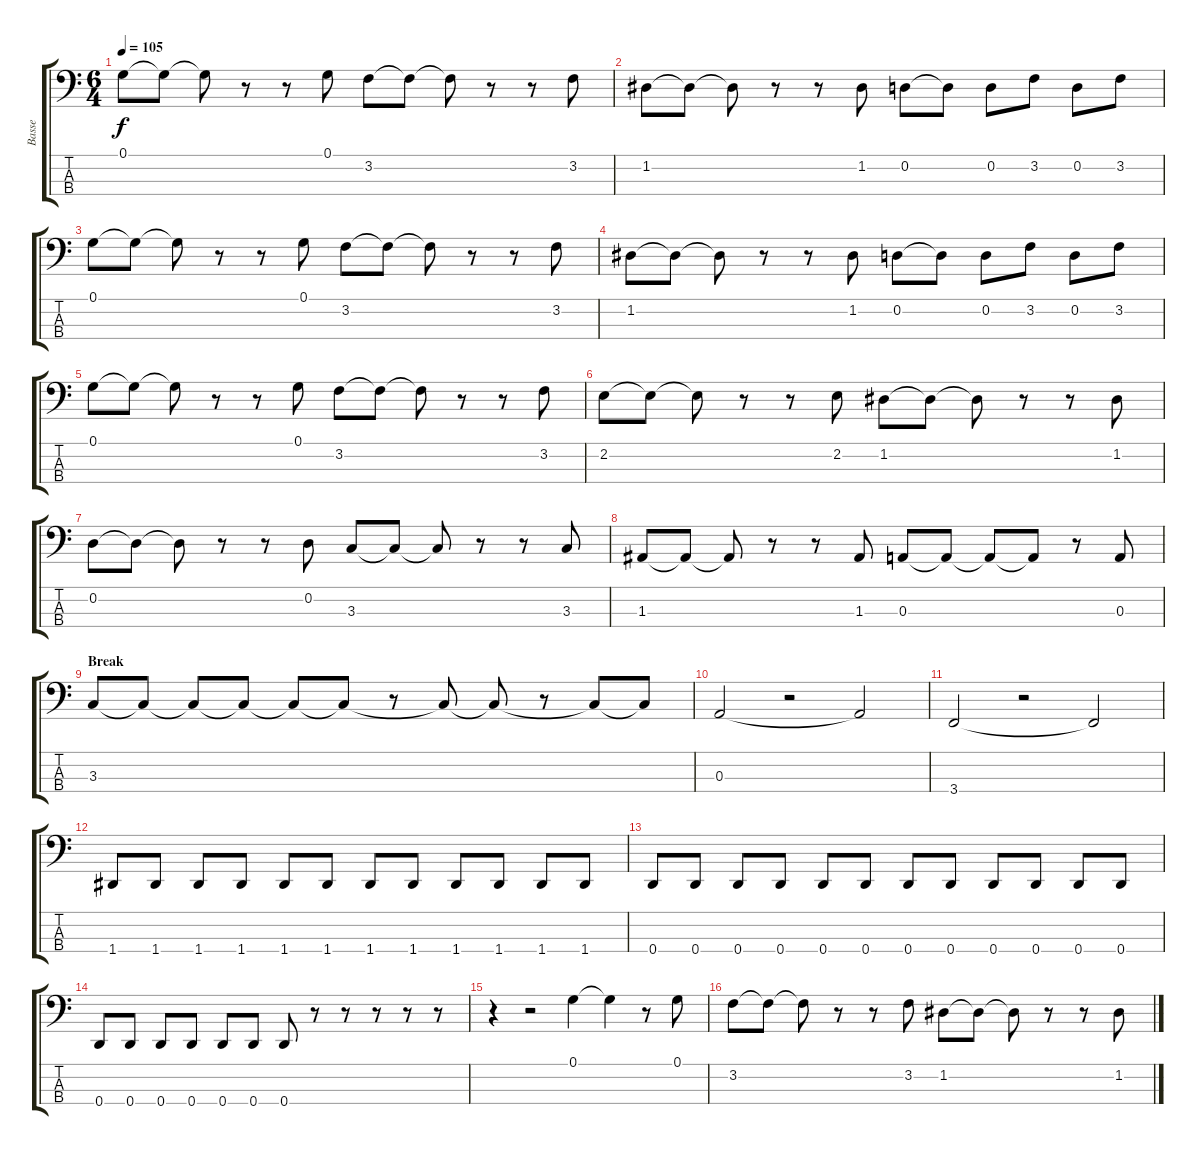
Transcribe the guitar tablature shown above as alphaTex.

\track ("Basse" "Basse") {instrument acousticbass}
\staff {score tabs}
\tuning (G2 D2 A1 D1) {hide}
\ts (6 4)
\tempo 105
\clef f4
\ks c
0.1.8{dy f instrument lead8bassandlead} 0.1{t}.8 0.1{t}.8 r.8 r.8 0.1.8 3.2.8 3.2{t}.8 3.2{t}.8 r.8 r.8 3.2.8 |
1.2.8 1.2{t}.8 1.2{t}.8 r.8 r.8 1.2.8 0.2.8 0.2{t}.8 0.2.8 3.2.8 0.2.8 3.2.8 |
0.1.8 0.1{t}.8 0.1{t}.8 r.8 r.8 0.1.8 3.2.8 3.2{t}.8 3.2{t}.8 r.8 r.8 3.2.8 |
1.2.8 1.2{t}.8 1.2{t}.8 r.8 r.8 1.2.8 0.2.8 0.2{t}.8 0.2.8 3.2.8 0.2.8 3.2.8 |
0.1.8 0.1{t}.8 0.1{t}.8 r.8 r.8 0.1.8 3.2.8 3.2{t}.8 3.2{t}.8 r.8 r.8 3.2.8 |
2.2.8 2.2{t}.8 2.2{t}.8 r.8 r.8 2.2.8 1.2.8 1.2{t}.8 1.2{t}.8 r.8 r.8 1.2.8 |
0.2.8 0.2{t}.8 0.2{t}.8 r.8 r.8 0.2.8 3.3.8 3.3{t}.8 3.3{t}.8 r.8 r.8 3.3.8 |
1.3.8 1.3{t}.8 1.3{t}.8 r.8 r.8 1.3.8 0.3.8 0.3{t}.8 0.3{t}.8 0.3{t}.8 r.8 0.3.8 |
\section ("" "Break")
3.3.8 3.3{t}.8 3.3{t}.8 3.3{t}.8 3.3{t}.8 3.3{t}.8 r.8 3.3{t}.8 3.3{t}.8 r.8 3.3{t}.8 3.3{t}.8 |
0.3.2 r.2 0.3{t}.2 |
3.4.2 r.2 3.4{t}.2 |
1.4.8 1.4.8 1.4.8 1.4.8 1.4.8 1.4.8 1.4.8 1.4.8 1.4.8 1.4.8 1.4.8 1.4.8 |
0.4.8 0.4.8 0.4.8 0.4.8 0.4.8 0.4.8 0.4.8 0.4.8 0.4.8 0.4.8 0.4.8 0.4.8 |
0.4.8 0.4.8 0.4.8 0.4.8 0.4.8 0.4.8 0.4.8 r.8 r.8 r.8 r.8 r.8 |
r.4 r.2 0.1.4{instrument electricbassfinger} 0.1{t}.4 r.8 0.1.8 |
3.2.8 3.2{t}.8 3.2{t}.8 r.8 r.8 3.2.8 1.2.8 1.2{t}.8 1.2{t}.8 r.8 r.8 1.2.8
